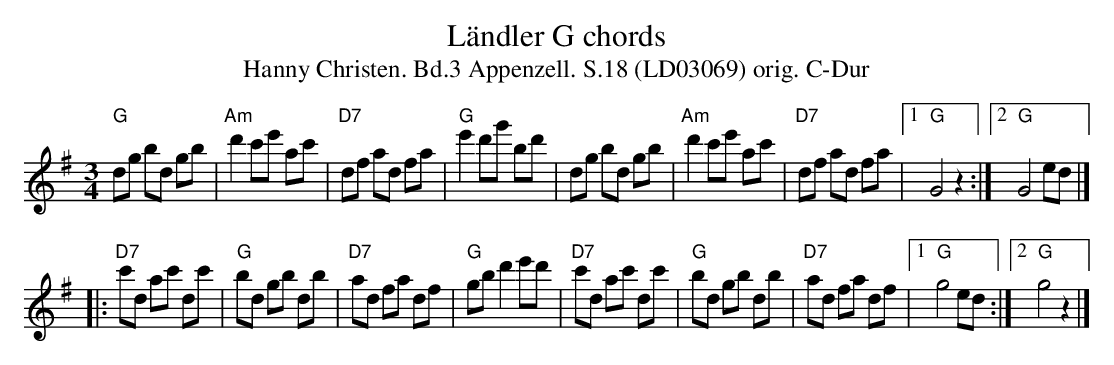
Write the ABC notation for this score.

X:1
T:Ländler G chords
T:Hanny Christen. Bd.3 Appenzell. S.18 (LD03069) orig. C-Dur
M:3/4
L:1/8
K:Gmaj%%MIDI gchordon
"G"dg bd gb | "Am"d'2 c'e' ac' | "D7"df ad fa | "G"e'2 d'g' bd' | dg bd gb | "Am"d'2 c'e' ac' | "D7"df ad fa |1 "G"G4 z2 :|2 "G"G4 ed |]
|: "D7"c'd ac' dc' | "G"bd gb db | "D7"ad fa df | "G"gb d'2 e'd' | "D7"c'd ac' dc' | "G"bd gb db | "D7"ad fa df |1 "G"g4 ed :|2 "G"g4 z2 |]
